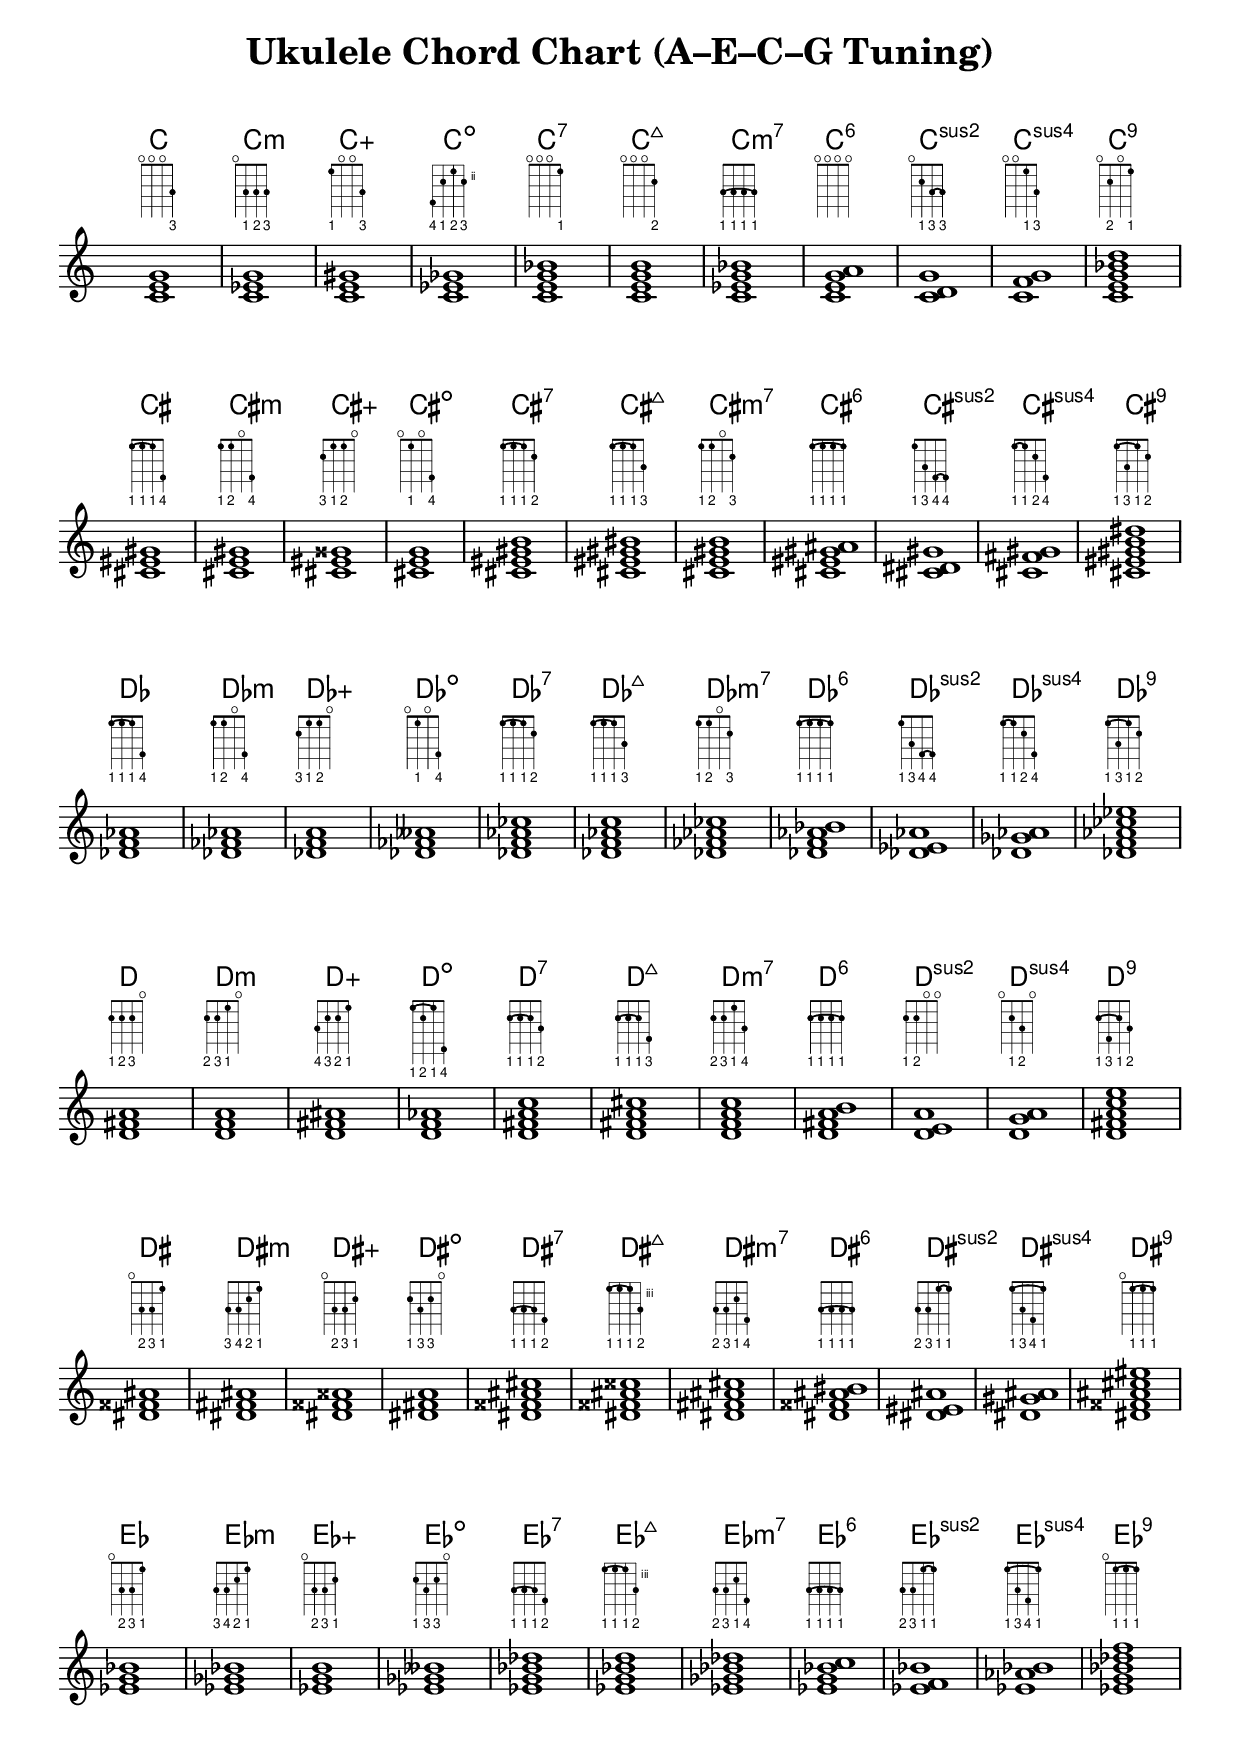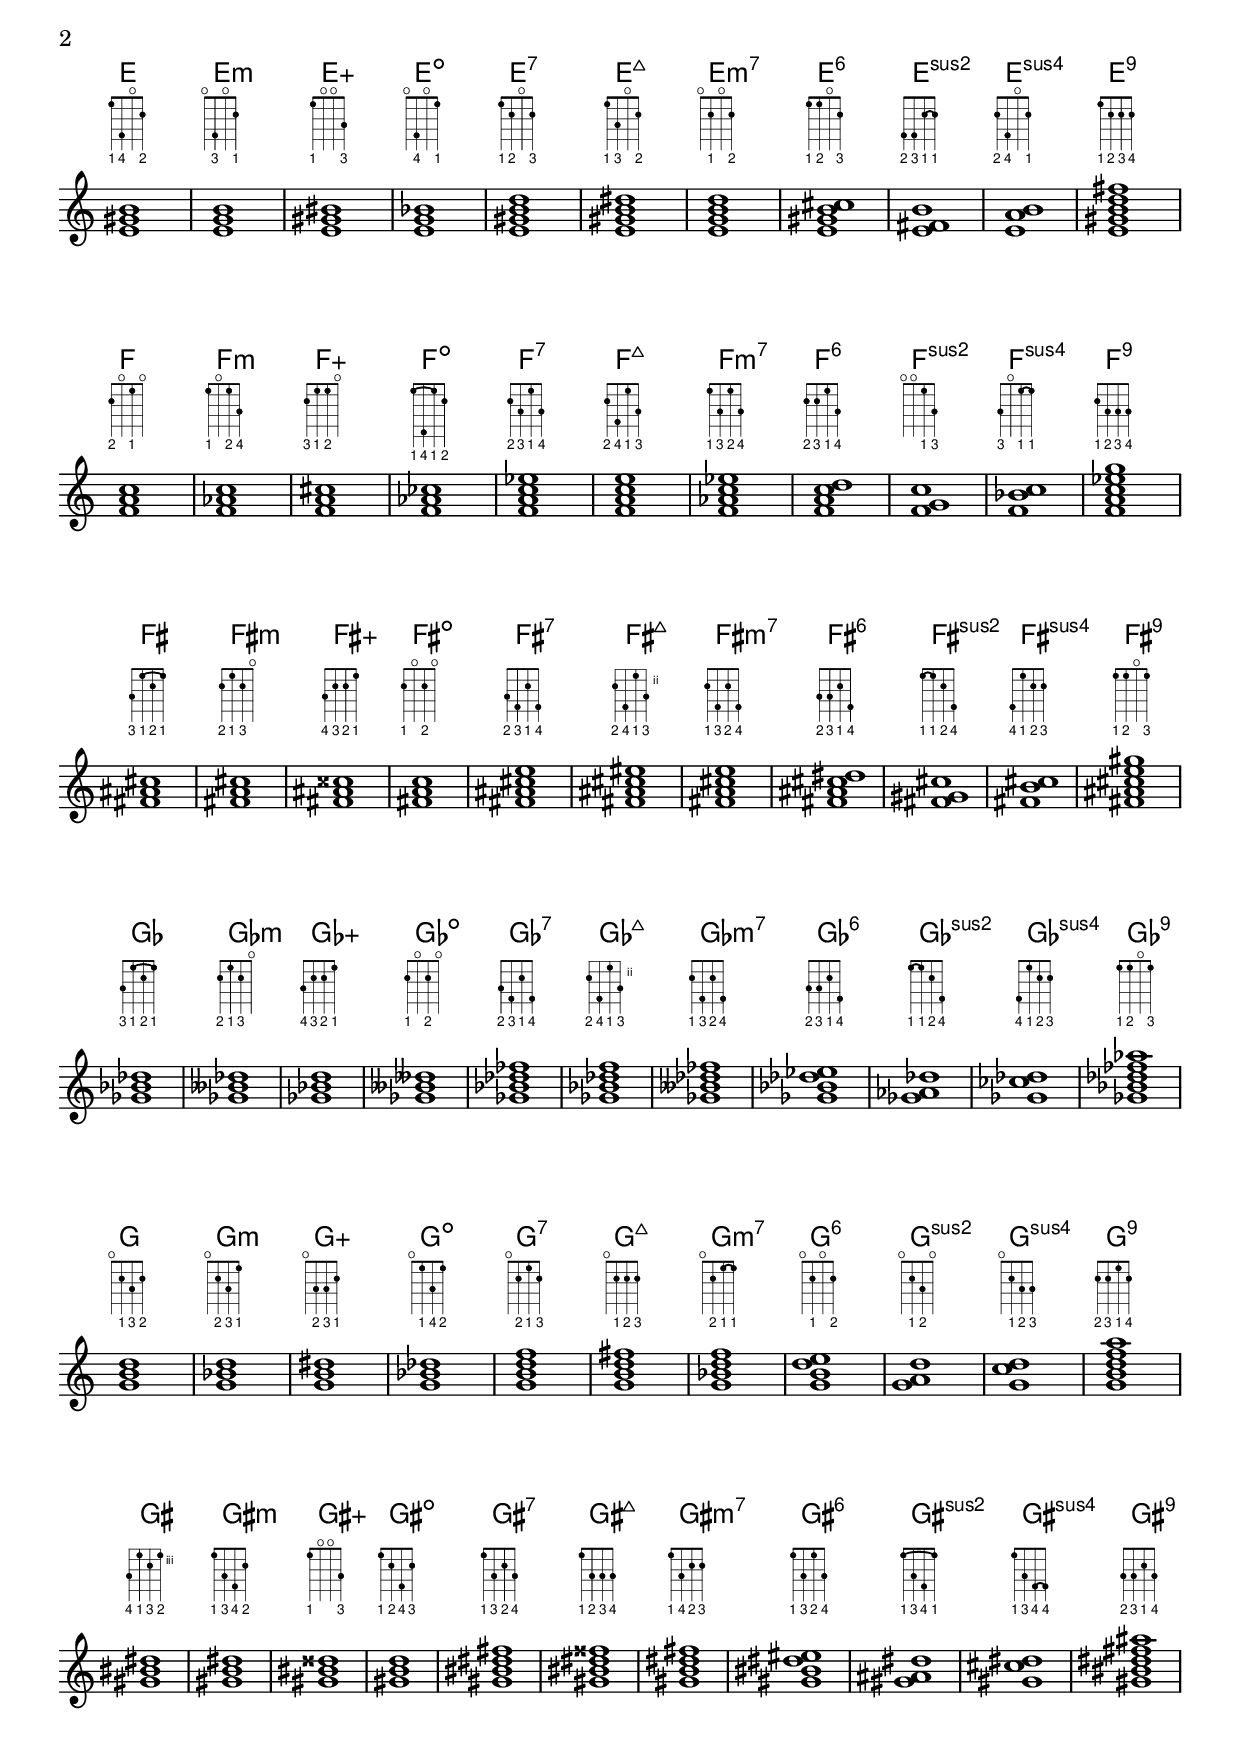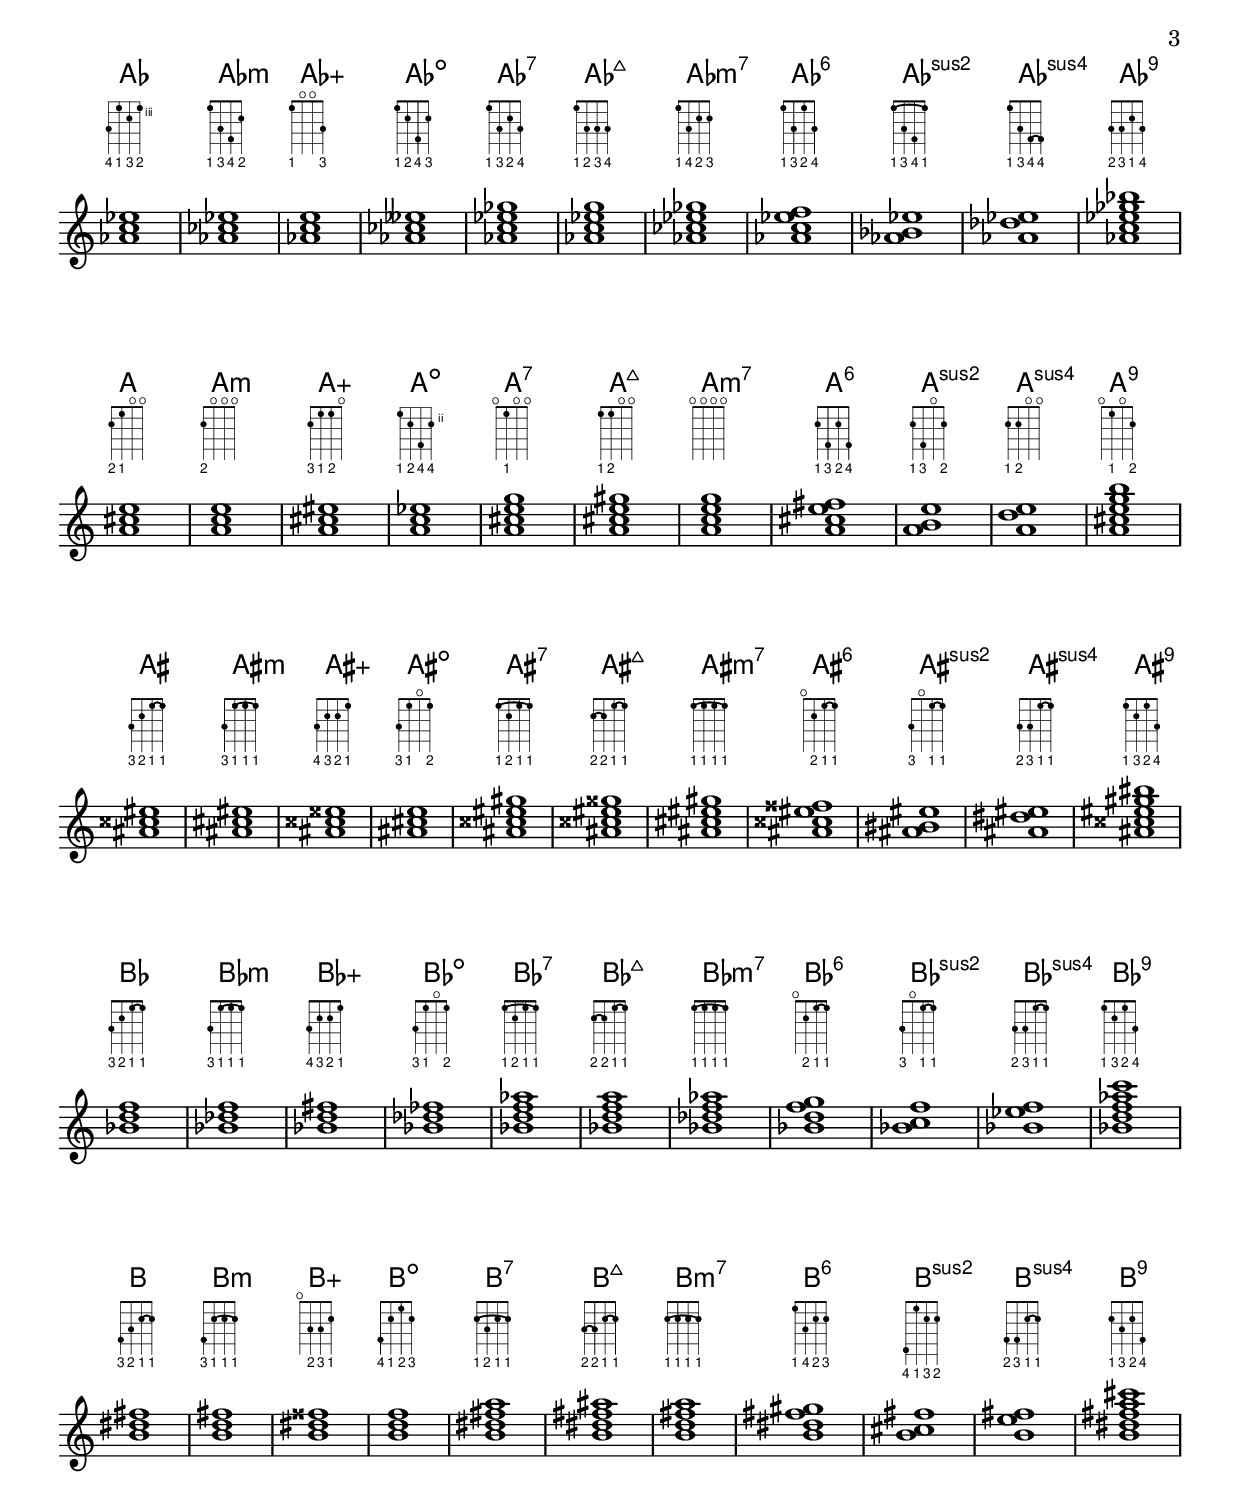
\version "2.21.80"

\include "predefined-ukulele-fretboards.ly"

\header {
  title = "Ukulele Chord Chart (A–E–C–G Tuning)"
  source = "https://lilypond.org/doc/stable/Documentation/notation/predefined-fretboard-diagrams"
  keywords = #(string-join '(
    "music"
    "ukelele"
    "chords"
  ) ", ")
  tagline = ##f
}

\paper {
  markup-system-spacing.padding = #5
  system-system-spacing.padding = #8
}

chordTypes = \chordmode {
  c1
  c:m
  c:aug
  c:dim
  c:7
  c:maj7
  c:m7
  c:6
  c:sus2
  c:sus4
  c:9
  \break
}

chordSequence = {
                   \chordTypes
  \transpose c cis \chordTypes
  \transpose c des \chordTypes
  \transpose c d   \chordTypes
  \transpose c dis \chordTypes
  \transpose c ees \chordTypes
  \transpose c e   \chordTypes
  \transpose c f   \chordTypes
  \transpose c fis \chordTypes
  \transpose c ges \chordTypes
  \transpose c g   \chordTypes
  \transpose c gis \chordTypes
  \transpose c aes \chordTypes
  \transpose c a   \chordTypes
  \transpose c ais \chordTypes
  \transpose c bes \chordTypes
  \transpose c b   \chordTypes
}

<<
  \new ChordNames {
    \chordSequence
  }

  \new FretBoards {
    \set Staff.stringTunings = #ukulele-tuning
    \chordSequence
  }

  \new Staff {
    \override Staff.TimeSignature.transparent = ##t
    \chordSequence
  }
>>

\layout {
  indent = 0\mm
  \context {
    \Score
    \remove "Bar_number_engraver"
  }
}
